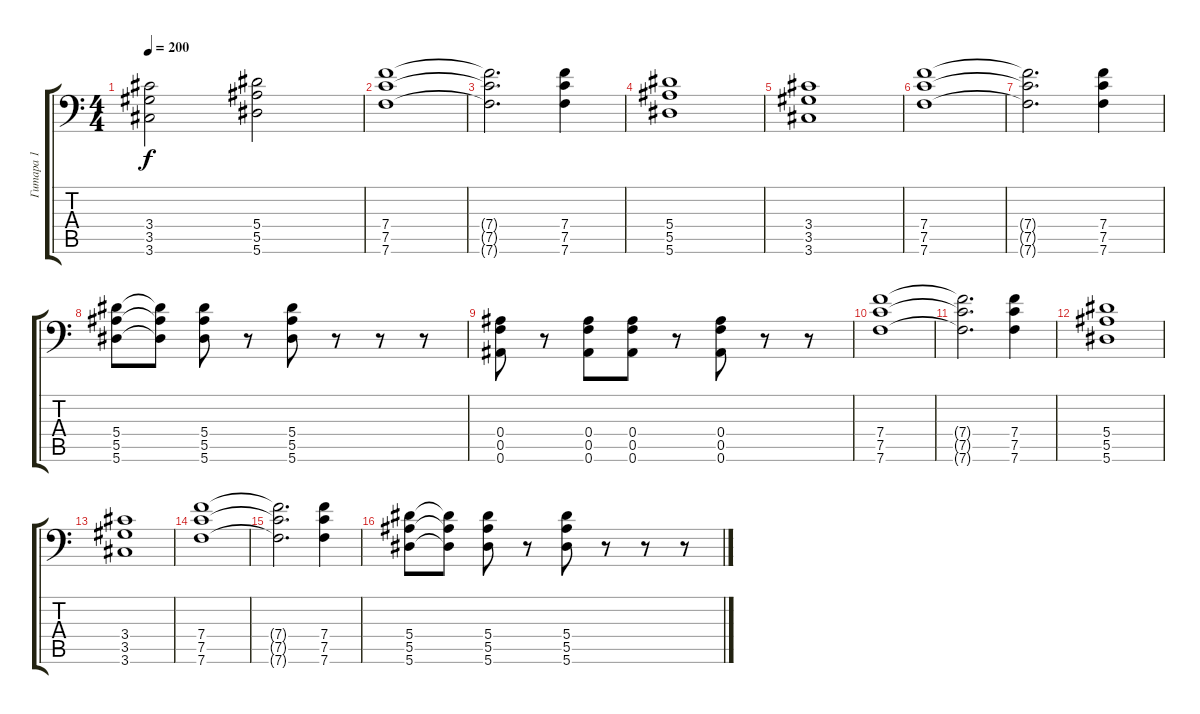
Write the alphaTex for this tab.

\track ("Гитара 1" "Гитара 1") {instrument distortionguitar}
\staff {score tabs}
\tuning (C4 G3 Eb3 Bb2 F2 Bb1) {hide}
\ts (4 4)
\tempo 200
\clef f4
\ks c
(3.4 3.5 3.6).2{dy f} (5.4 5.5 5.6).2 |
(7.4 7.5 7.6).1 |
(7.4{t} 7.5{t} 7.6{t}).2{d} (7.4 7.5 7.6).4 |
(5.4 5.5 5.6).1 |
(3.4 3.5 3.6).1 |
(7.4 7.5 7.6).1 |
(7.4{t} 7.5{t} 7.6{t}).2{d} (7.4 7.5 7.6).4 |
(5.4 5.5 5.6).8 (5.4{t} 5.5{t} 5.6{t}).8 (5.4 5.5 5.6).8 r.8 (5.4 5.5 5.6).8 r.8 r.8 r.8 |
(0.4 0.5 0.6).8 r.8 (0.4 0.5 0.6).8 (0.4 0.5 0.6).8 r.8 (0.4 0.5 0.6).8 r.8 r.8 |
(7.4 7.5 7.6).1 |
(7.4{t} 7.5{t} 7.6{t}).2{d} (7.4 7.5 7.6).4 |
(5.4 5.5 5.6).1 |
(3.4 3.5 3.6).1 |
(7.4 7.5 7.6).1 |
(7.4{t} 7.5{t} 7.6{t}).2{d} (7.4 7.5 7.6).4 |
(5.4 5.5 5.6).8 (5.4{t} 5.5{t} 5.6{t}).8 (5.4 5.5 5.6).8 r.8 (5.4 5.5 5.6).8 r.8 r.8 r.8
